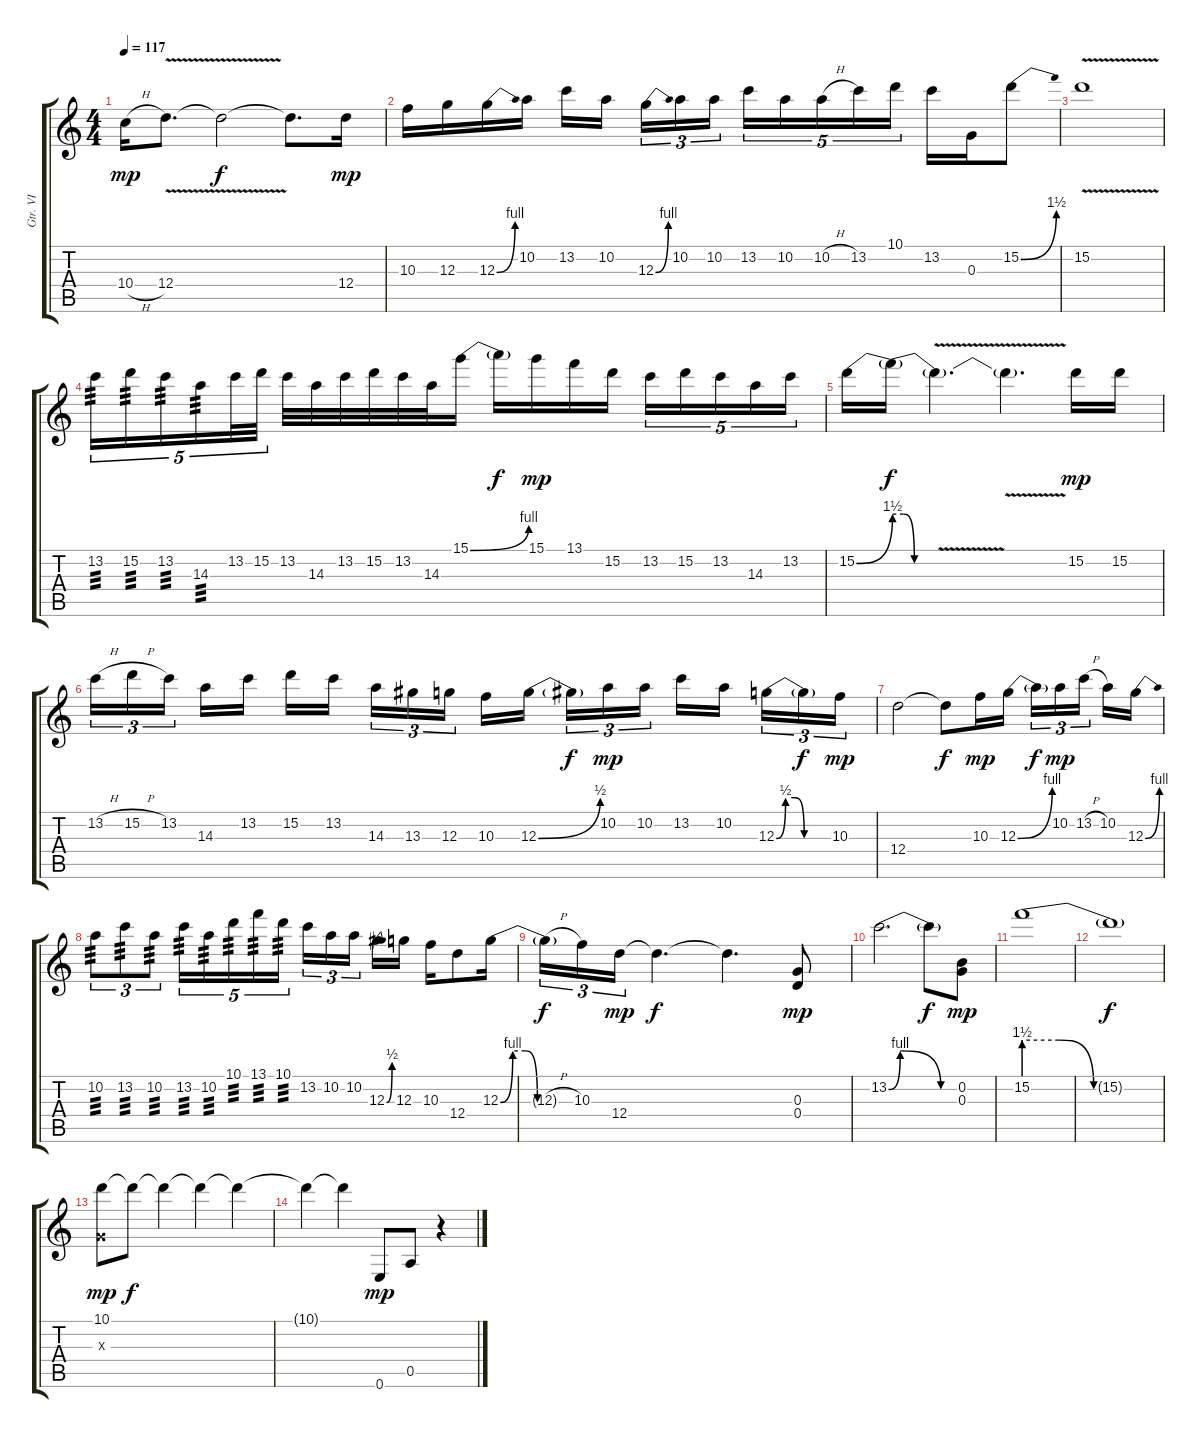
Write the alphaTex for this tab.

\track ("Gtr. VI" "Gtr. VI") {instrument distortionguitar}
\staff {score tabs}
\tuning (E4 B3 G3 D3 A2 E2) {hide}
\ts (4 4)
\tempo 117
\clef g2
\ks c
10.4{h}.16{dy mp} 12.4{v}.8{d} 12.4{t}.2{dy f} 12.4{t}.8{d} 12.4.16{dy mp} |
10.3.16 12.3.16 12.3{be (bend 0 0 60 4)}.16 10.2.16 13.2.16 10.2.16{beam splitsecondary} 12.3{be (bend 0 0 60 4)}.16{tu (3 2)} 10.2.16{tu (3 2)} 10.2.16{tu (3 2)} 13.2.16{tu (5 4)} 10.2.16{tu (5 4)} 10.2{h}.16{tu (5 4)} 13.2.16{tu (5 4)} 10.1.16{tu (5 4)} 13.2.16 0.3.16 15.2{be (bend 0 0 60 6)}.8 |
15.2{v}.1 |
13.2.16{tu (5 4) tp 3} 15.2.16{tu (5 4) tp 3} 13.2.16{tu (5 4) tp 3} 14.3.16{tu (5 4) tp 3} 13.2.32{tu (5 4)} 15.2.32{tu (5 4)} 13.2.32 14.3.32 13.2.32 15.2.32 13.2.32 14.3.32 15.1{be (bend 0 0 60 4)}.16 15.1{t}.16{dy f} 15.1.16{dy mp} 13.1.16 15.2.16 13.2.16{tu (5 4)} 15.2.16{tu (5 4)} 13.2.16{tu (5 4)} 14.3.16{tu (5 4)} 13.2.16{tu (5 4)} |
15.2{be (bend 0 0 60 6)}.16 15.2{be (custom 0 6 15 6 30 0 60 0) t}.16{dy f} 15.2{v t}.4{d} 15.2{t}.4{d} 15.2.16{dy mp} 15.2.16 |
13.2{h}.16{tu (3 2)} 15.2{h}.16{tu (3 2)} 13.2.16{tu (3 2) beam splitsecondary} 14.3.16 13.2.16 15.2.16 13.2.16{beam splitsecondary} 14.3.16{tu (3 2)} 13.3.16{tu (3 2)} 12.3.16{tu (3 2)} 10.3.16 12.3{be (bend 0 0 60 2)}.16{beam splitsecondary} 12.3{t}.16{tu (3 2) dy f} 10.2.16{tu (3 2) dy mp} 10.2.16{tu (3 2)} 13.2.16 10.2.16{beam splitsecondary} 12.3{be (custom 0 0 10 2 20 2 30 0 60 0)}.16{tu (3 2)} 12.3{t}.16{tu (3 2) dy f} 10.3.16{tu (3 2) dy mp} |
12.4.2 12.4{t}.8{dy f} 10.3.16{dy mp} 12.3{be (bend 0 0 60 4)}.16 12.3{t}.16{tu (3 2) dy f} 10.2.16{tu (3 2) dy mp} 13.2{h}.16{tu (3 2) beam splitsecondary} 10.2.16 12.3{be (bend 0 0 60 4)}.16 |
10.2.8{tu (3 2) tp 3} 13.2.8{tu (3 2) tp 3} 10.2.8{tu (3 2) tp 3} 13.2.16{tu (5 4) tp 3} 10.2.16{tu (5 4) tp 3} 10.1.16{tu (5 4) tp 3} 13.1.16{tu (5 4) tp 3} 10.1.16{tu (5 4) tp 3} 13.2.16{tu (3 2)} 10.2.16{tu (3 2)} 10.2.16{tu (3 2) beam splitsecondary} 12.3{be (bend 0 0 60 2)}.16 12.3.16 10.3.16 12.4.8 12.3{be (custom 0 0 10 4 20 4 30 0 60 0)}.16 |
12.3{h t}.16{tu (3 2) dy f} 10.3.16{tu (3 2)} 12.4.16{tu (3 2) dy mp} 12.4{t}.4{d dy f} 12.4{t}.4{d} (0.3 0.4).8{dy mp} |
13.2{be (custom 0 0 10 4 45 0 60 0)}.2{d} 13.2{t}.8{dy f} (0.2 0.3).8{dy mp} |
15.2{be (custom 0 6 15 6 30 0 60 0)}.1 |
15.2{t}.1{dy f} |
(10.1 0.3{x}).8{dy mp} 10.1{t}.8{dy f} 10.1{t}.4 10.1{t}.4 10.1{t}.4 |
10.1{t}.4 10.1{t}.4 0.6.8{dy mp} 0.5.8 r.4
